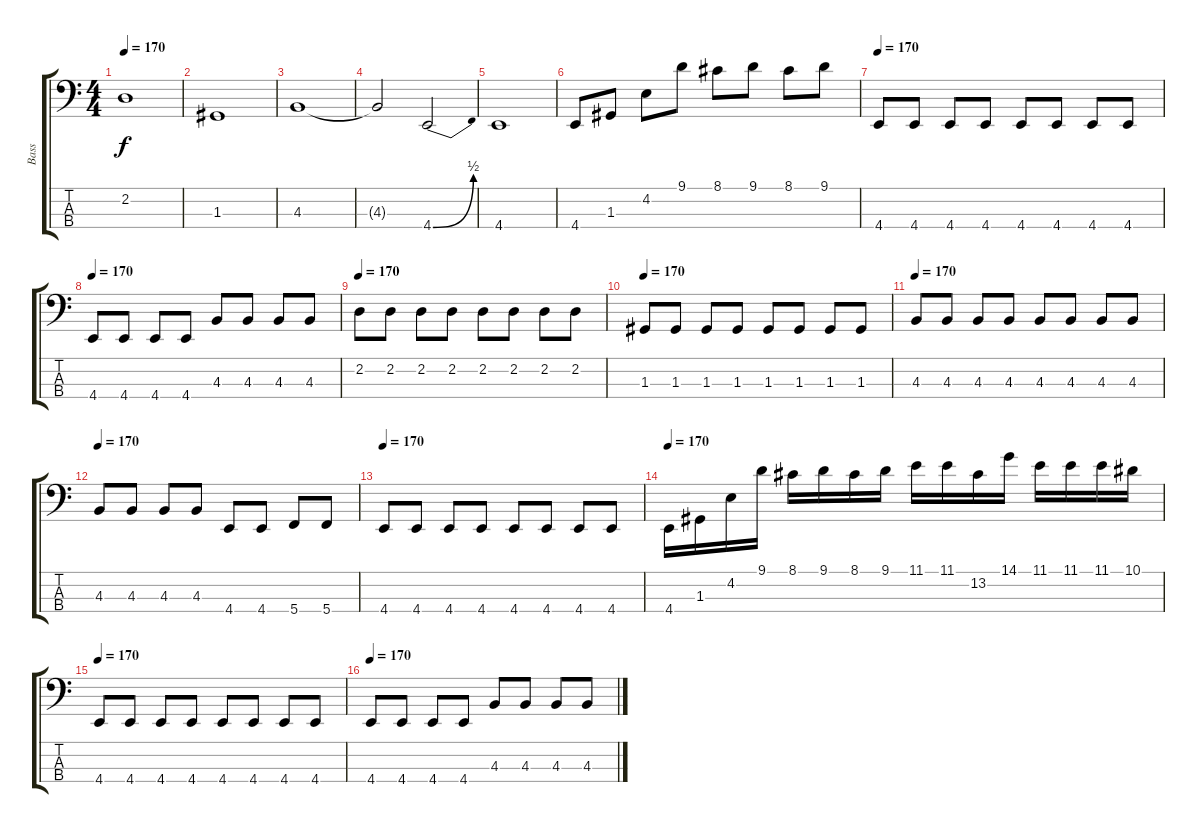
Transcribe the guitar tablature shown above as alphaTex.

\track ("Bass" "Bass") {instrument electricbasspick}
\staff {score tabs}
\tuning (F2 C2 G1 C1) {hide}
\ts (4 4)
\tempo 170
\clef f4
\ks c
2.2.1{dy f} |
1.3.1 |
4.3.1 |
4.3{t}.2 4.4{be (bend 0 0 60 2)}.2 |
4.4.1 |
4.4.8 1.3.8 4.2.8 9.1.8 8.1.8 9.1.8 8.1.8 9.1.8 |
\tempo 170
4.4.8 4.4.8 4.4.8 4.4.8 4.4.8 4.4.8 4.4.8 4.4.8 |
\tempo 170
4.4.8 4.4.8 4.4.8 4.4.8 4.3.8 4.3.8 4.3.8 4.3.8 |
\tempo 170
2.2.8 2.2.8 2.2.8 2.2.8 2.2.8 2.2.8 2.2.8 2.2.8 |
\tempo 170
1.3.8 1.3.8 1.3.8 1.3.8 1.3.8 1.3.8 1.3.8 1.3.8 |
\tempo 170
4.3.8 4.3.8 4.3.8 4.3.8 4.3.8 4.3.8 4.3.8 4.3.8 |
\tempo 170
4.3.8 4.3.8 4.3.8 4.3.8 4.4.8 4.4.8 5.4.8 5.4.8 |
\tempo 170
4.4.8 4.4.8 4.4.8 4.4.8 4.4.8 4.4.8 4.4.8 4.4.8 |
\tempo 170
4.4.16 1.3.16 4.2.16 9.1.16 8.1.16 9.1.16 8.1.16 9.1.16 11.1.16 11.1.16 13.2.16 14.1.16 11.1.16 11.1.16 11.1.16 10.1.16 |
\tempo 170
4.4.8 4.4.8 4.4.8 4.4.8 4.4.8 4.4.8 4.4.8 4.4.8 |
\tempo 170
4.4.8 4.4.8 4.4.8 4.4.8 4.3.8 4.3.8 4.3.8 4.3.8
